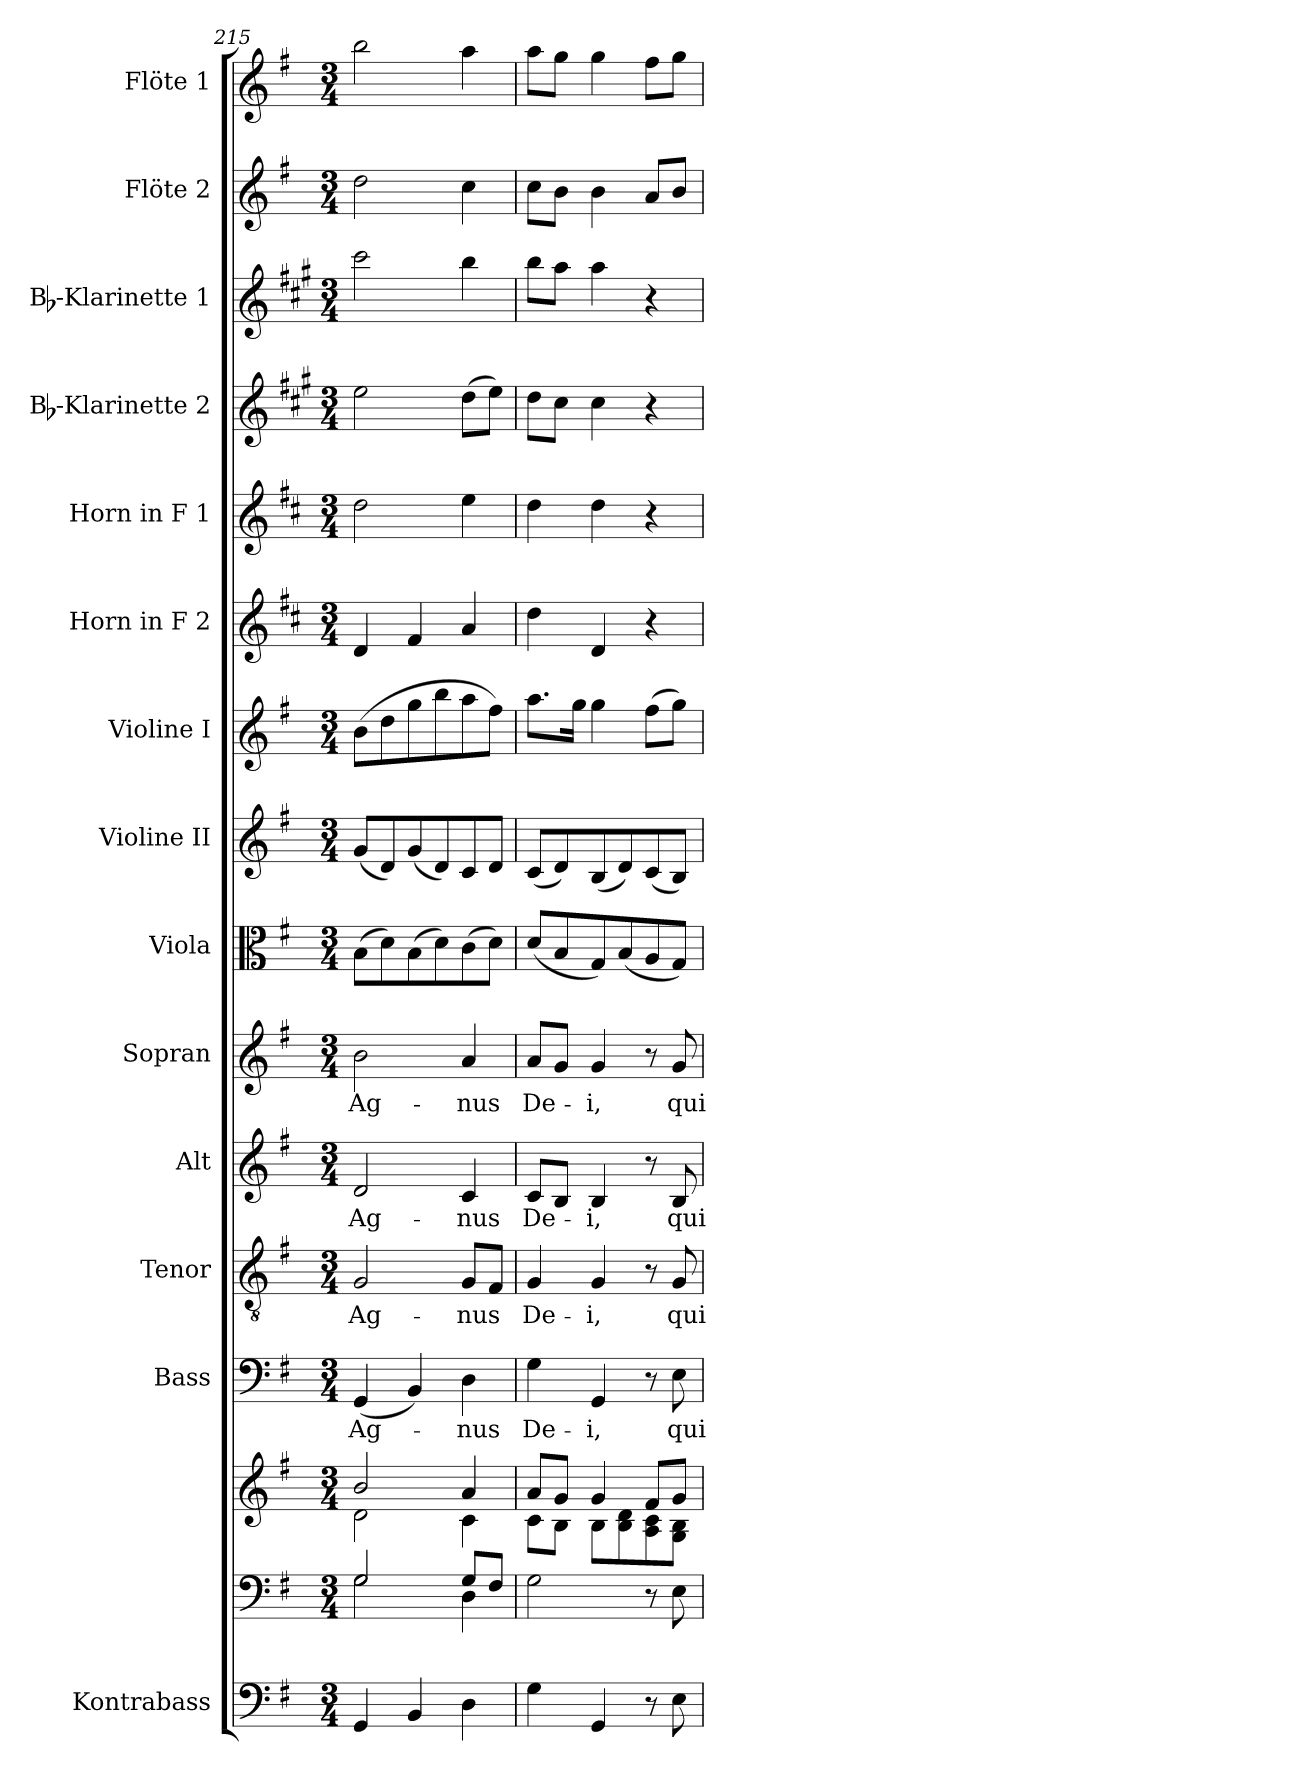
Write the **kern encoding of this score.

**kern	**kern	**kern	**kern	**text	**kern	**text	**kern	**text	**kern	**text	**kern	**kern	**kern	**kern	**kern	**kern	**kern	**kern	**kern
*part15	*part14	*part14	*part13	*part13	*part12	*part12	*part11	*part11	*part10	*part10	*part9	*part8	*part7	*part6	*part5	*part4	*part3	*part2	*part1
*staff16	*staff15	*staff14	*staff13	*staff13	*staff12	*staff12	*staff11	*staff11	*staff10	*staff10	*staff9	*staff8	*staff7	*staff6	*staff5	*staff4	*staff3	*staff2	*staff1
*I"Kontrabass	*	*	*I"Bass	*	*I"Tenor	*	*I"Alt	*	*I"Sopran	*	*I"Viola	*I"Violine II	*I"Violine I	*I"Horn in F 2	*I"Horn in F 1	*I"Bb-Klarinette 2	*I"Bb-Klarinette 1	*I"Flöte 2	*I"Flöte 1
*I'Kb.	*	*	*I'B.	*	*I'T.	*	*I'A.	*	*I'S.	*	*I'Vla.	*I'Vl. II	*I'Vl. I	*I'Horn 2	*I'Horn 1	*I'Bb Kl. 2	*I'Bb Kl. 1	*I'Fl. 2	*I'Fl. 1
!!LO:PB:g=z
*clefF4	*clefF4	*clefG2	*clefF4	*	*clefGv2	*	*clefG2	*	*clefG2	*	*clefC3	*clefG2	*clefG2	*clefG2	*clefG2	*clefG2	*clefG2	*clefG2	*clefG2
*ITrd7c12	*	*	*	*	*	*	*	*	*	*	*	*	*	*ITrd4c7	*ITrd4c7	*ITrd1c2	*ITrd1c2	*	*
*k[f#]	*k[f#]	*k[f#]	*k[f#]	*	*k[f#]	*	*k[f#]	*	*k[f#]	*	*k[f#]	*k[f#]	*k[f#]	*k[f#]	*k[f#]	*k[f#]	*k[f#]	*k[f#]	*k[f#]
*G:	*G:	*G:	*G:	*	*G:	*	*G:	*	*G:	*	*G:	*G:	*G:	*G:	*G:	*G:	*G:	*G:	*G:
*M3/4	*M3/4	*M3/4	*M3/4	*	*M3/4	*	*M3/4	*	*M3/4	*	*M3/4	*M3/4	*M3/4	*M3/4	*M3/4	*M3/4	*M3/4	*M3/4	*M3/4
=215	=215	=215	=215	=215	=215	=215	=215	=215	=215	=215	=215	=215	=215	=215	=215	=215	=215	=215	=215
*	*^	*^	*	*	*	*	*	*	*	*	*	*	*	*	*	*	*	*	*
!	!	!	!	!	!	!LO:LY:b	!	!LO:LY:b	!	!LO:LY:b	!	!LO:LY:b	!	!	!	!	!	!	!	!	!
4GGG/	2G/	2G\	2b/	2d\	(<4GG/	Ag-	2G/	Ag-	2d/	Ag-	2b\	Ag-	(>8B\L	(<8g/L	(>8b\L	4G/	2g\	2dd\	2bb\	2dd\	2bb\
.	.	.	.	.	.	.	.	.	.	.	.	.	8d\)	8d/)	8dd\	.	.	.	.	.	.
4BBB/	.	.	.	.	4BB/)	.	.	.	.	.	.	.	(>8B\	(<8g/	8gg\	4B/	.	.	.	.	.
.	.	.	.	.	.	.	.	.	.	.	.	.	8d\)	8d/)	8bb\	.	.	.	.	.	.
!	!	!	!	!	!	!LO:LY:b	!	!LO:LY:b	!	!LO:LY:b	!	!LO:LY:b	!	!	!	!	!	!	!	!	!
4DD\	8G/L	4D\	4a/	4c\	4D\	-nus	8G/L	-nus	4c/	-nus	4a/	-nus	(>8c\	8c/	8aa\	4d/	4a\	(>8cc\L	4aa\	4cc\	4aa\
.	8F#/J	.	.	.	.	.	8F#/J	.	.	.	.	.	8d\J)	8d/J	8ff#\J)	.	.	8dd\J)	.	.	.
*	*v	*v	*	*	*	*	*	*	*	*	*	*	*	*	*	*	*	*	*	*	*
=216	=216	=216	=216	=216	=216	=216	=216	=216	=216	=216	=216	=216	=216	=216	=216	=216	=216	=216	=216	=216
!	!	!	!	!	!LO:LY:b	!	!LO:LY:b	!	!LO:LY:b	!	!LO:LY:b	!	!	!	!	!	!	!	!	!
4GG\	2G\	8a/L	8c\L	4G\	De-	4G/	De-	8c/L	De-	8a/L	De-	(<8d/L	(<8c/L	8.aa\L	4g\	4g\	8cc\L	8aa\L	8cc\L	8aa\L
.	.	8g/J	8B\J	.	.	.	.	8B/J	.	8g/J	.	8B/	8d/)	.	.	.	8b\J	8gg\J	8b\J	8gg\J
.	.	.	.	.	.	.	.	.	.	.	.	.	.	16gg\Jk	.	.	.	.	.	.
!	!	!	!	!	!LO:LY:b	!	!LO:LY:b	!	!LO:LY:b	!	!LO:LY:b	!	!	!	!	!	!	!	!	!
4GGG/	.	4g/	8B\L	4GG/	-i,	4G/	-i,	4B/	-i,	4g/	-i,	8G/)	(<8B/	4gg\	4G/	4g\	4b\	4gg\	4b\	4gg\
.	.	.	8B\ 8d\	.	.	.	.	.	.	.	.	(<8B/	8d/)	.	.	.	.	.	.	.
8r	8r	8f#/L	8A\ 8c\	8r	.	8r	.	8r	.	8r	.	8A/	(<8c/	(>8ff#\L	4r	4r	4r	4r	8a/L	8ff#\L
!	!	!	!	!	!LO:LY:b	!	!LO:LY:b	!	!LO:LY:b	!	!LO:LY:b	!	!	!	!	!	!	!	!	!
8EE\	8E\	8g/J	8G\ 8B\J	8E\	qui	8G/	qui	8B/	qui	8g/	qui	8G/J)	8B/J)	8gg\J)	.	.	.	.	8b/J	8gg\J
*	*	*v	*v	*	*	*	*	*	*	*	*	*	*	*	*	*	*	*	*	*
=	=	=	=	=	=	=	=	=	=	=	=	=	=	=	=	=	=	=	=
*-	*-	*-	*-	*-	*-	*-	*-	*-	*-	*-	*-	*-	*-	*-	*-	*-	*-	*-	*-
